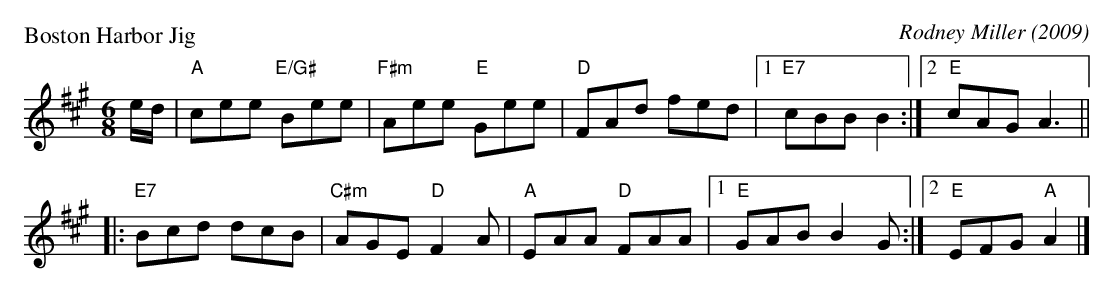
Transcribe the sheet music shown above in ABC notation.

X:1
P: Boston Harbor Jig
C: Rodney Miller (2009)
M: 6/8
L: 1/8
K: A
e/d/ |\
"A"cee "E/G#"Bee | "F#m"Aee "E"Gee |\
"D"FAd fed |1 "E7"cBB B2 :|2 "E"cAG A3 ||
|:\
"E7"Bcd dcB | "C#m"AGE "D"F2A |\
"A"EAA "D"FAA |1 "E"GAB B2G :|2 "E"EFG "A"A2 |]
